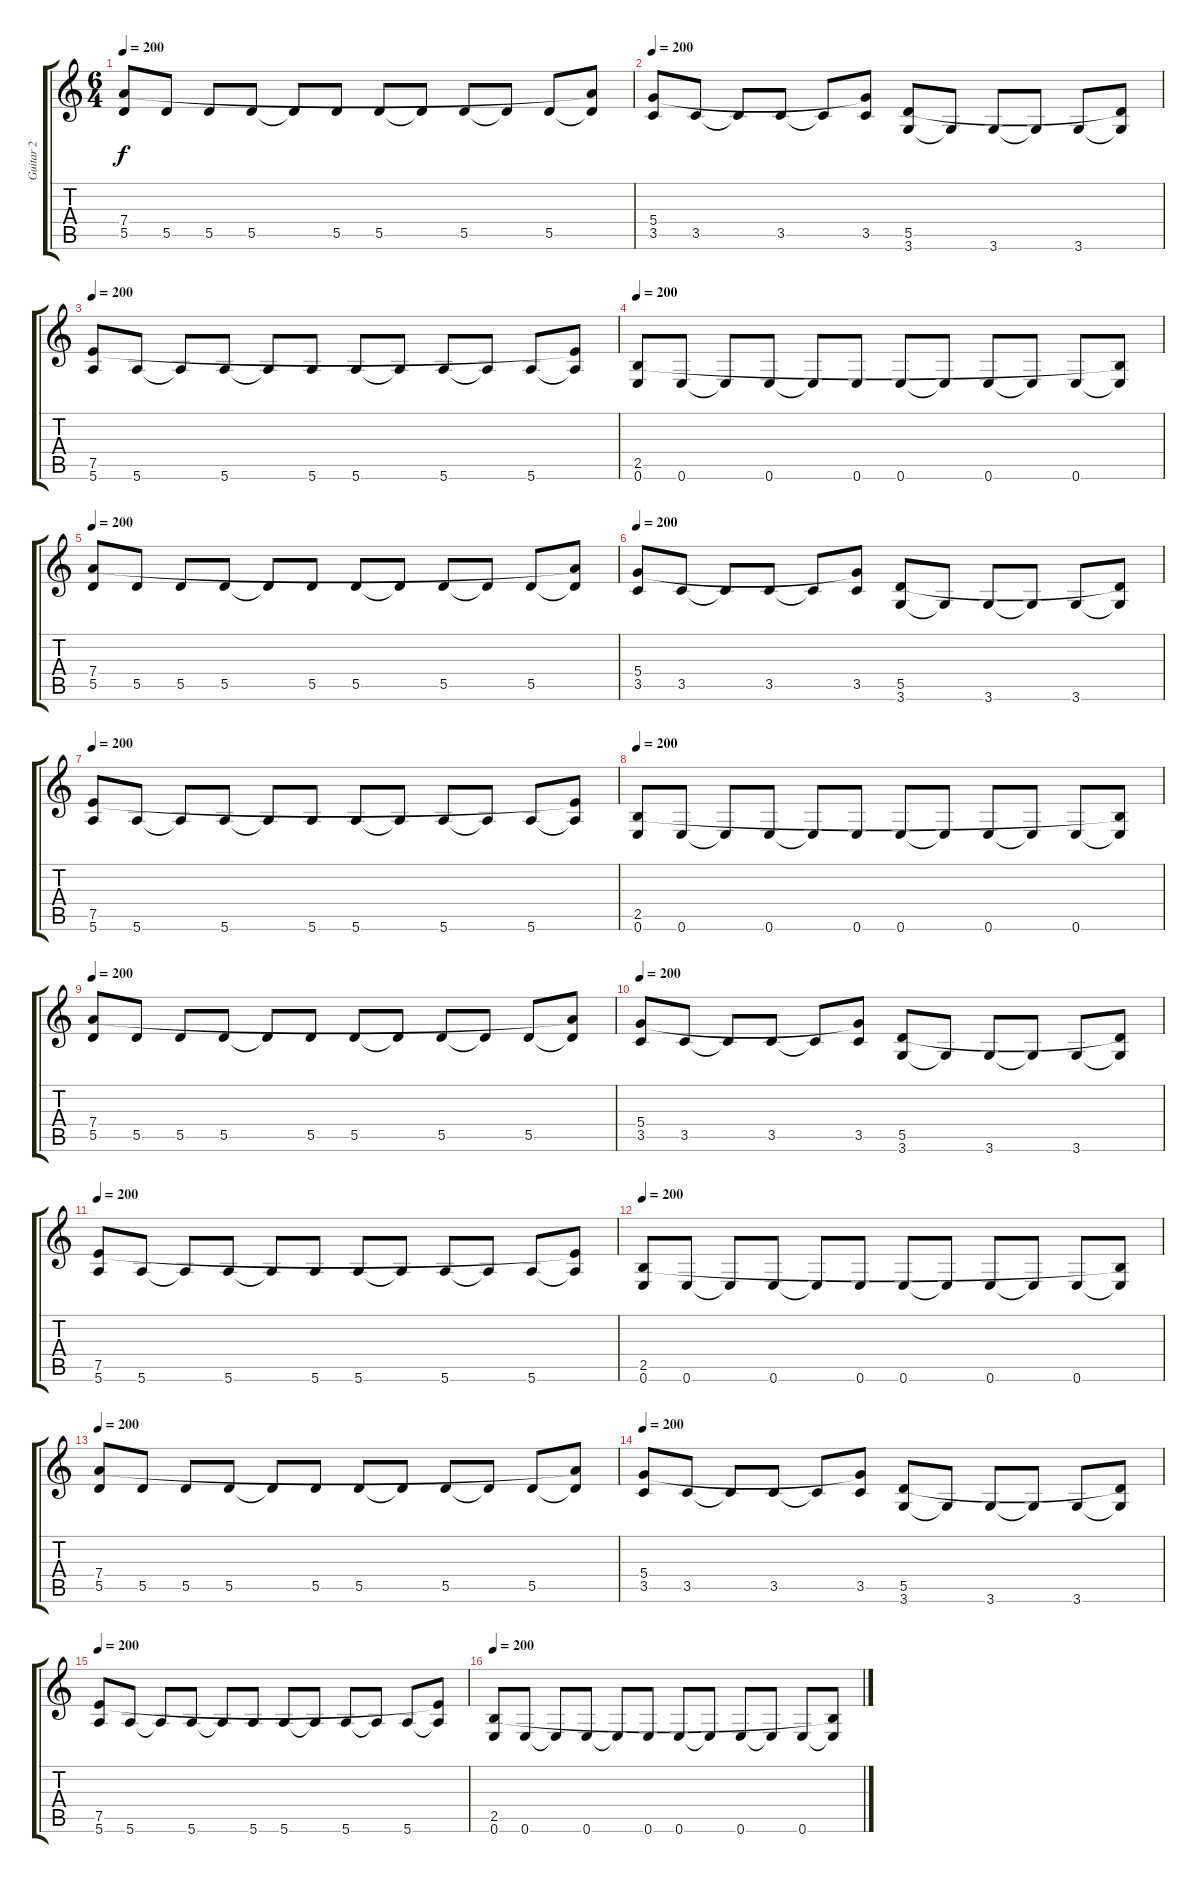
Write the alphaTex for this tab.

\track ("Guitar 2" "Guitar 2") {instrument distortionguitar}
\staff {score tabs}
\tuning (E4 B3 G3 D3 A2 E2) {hide}
\ts (6 4)
\tempo 200
\clef g2
\ks c
(7.4 5.5).8{dy f} 5.5.8 5.5.8 5.5.8 5.5{t}.8 5.5.8 5.5.8 5.5{t}.8 5.5.8 5.5{t}.8 5.5.8 (7.4{t} 5.5{t}).8 |
\tempo 200
(5.4 3.5).8 3.5.8 3.5{t}.8 3.5.8 3.5{t}.8 (5.4{t} 3.5).8 (5.5 3.6).8 3.6{t}.8 3.6.8 3.6{t}.8 3.6.8 (5.5{t} 3.6{t}).8 |
\tempo 200
(7.5 5.6).8 5.6.8 5.6{t}.8 5.6.8 5.6{t}.8 5.6.8 5.6.8 5.6{t}.8 5.6.8 5.6{t}.8 5.6.8 (7.5{t} 5.6{t}).8 |
\tempo 200
(2.5 0.6).8 0.6.8 0.6{t}.8 0.6.8 0.6{t}.8 0.6.8 0.6.8 0.6{t}.8 0.6.8 0.6{t}.8 0.6.8 (2.5{t} 0.6{t}).8 |
\tempo 200
(7.4 5.5).8 5.5.8 5.5.8 5.5.8 5.5{t}.8 5.5.8 5.5.8 5.5{t}.8 5.5.8 5.5{t}.8 5.5.8 (7.4{t} 5.5{t}).8 |
\tempo 200
(5.4 3.5).8 3.5.8 3.5{t}.8 3.5.8 3.5{t}.8 (5.4{t} 3.5).8 (5.5 3.6).8 3.6{t}.8 3.6.8 3.6{t}.8 3.6.8 (5.5{t} 3.6{t}).8 |
\tempo 200
(7.5 5.6).8 5.6.8 5.6{t}.8 5.6.8 5.6{t}.8 5.6.8 5.6.8 5.6{t}.8 5.6.8 5.6{t}.8 5.6.8 (7.5{t} 5.6{t}).8 |
\tempo 200
(2.5 0.6).8 0.6.8 0.6{t}.8 0.6.8 0.6{t}.8 0.6.8 0.6.8 0.6{t}.8 0.6.8 0.6{t}.8 0.6.8 (2.5{t} 0.6{t}).8 |
\tempo 200
(7.4 5.5).8 5.5.8 5.5.8 5.5.8 5.5{t}.8 5.5.8 5.5.8 5.5{t}.8 5.5.8 5.5{t}.8 5.5.8 (7.4{t} 5.5{t}).8 |
\tempo 200
(5.4 3.5).8 3.5.8 3.5{t}.8 3.5.8 3.5{t}.8 (5.4{t} 3.5).8 (5.5 3.6).8 3.6{t}.8 3.6.8 3.6{t}.8 3.6.8 (5.5{t} 3.6{t}).8 |
\tempo 200
(7.5 5.6).8 5.6.8 5.6{t}.8 5.6.8 5.6{t}.8 5.6.8 5.6.8 5.6{t}.8 5.6.8 5.6{t}.8 5.6.8 (7.5{t} 5.6{t}).8 |
\tempo 200
(2.5 0.6).8 0.6.8 0.6{t}.8 0.6.8 0.6{t}.8 0.6.8 0.6.8 0.6{t}.8 0.6.8 0.6{t}.8 0.6.8 (2.5{t} 0.6{t}).8 |
\tempo 200
(7.4 5.5).8 5.5.8 5.5.8 5.5.8 5.5{t}.8 5.5.8 5.5.8 5.5{t}.8 5.5.8 5.5{t}.8 5.5.8 (7.4{t} 5.5{t}).8 |
\tempo 200
(5.4 3.5).8 3.5.8 3.5{t}.8 3.5.8 3.5{t}.8 (5.4{t} 3.5).8 (5.5 3.6).8 3.6{t}.8 3.6.8 3.6{t}.8 3.6.8 (5.5{t} 3.6{t}).8 |
\tempo 200
(7.5 5.6).8 5.6.8 5.6{t}.8 5.6.8 5.6{t}.8 5.6.8 5.6.8 5.6{t}.8 5.6.8 5.6{t}.8 5.6.8 (7.5{t} 5.6{t}).8 |
\tempo 200
(2.5 0.6).8 0.6.8 0.6{t}.8 0.6.8 0.6{t}.8 0.6.8 0.6.8 0.6{t}.8 0.6.8 0.6{t}.8 0.6.8 (2.5{t} 0.6{t}).8
